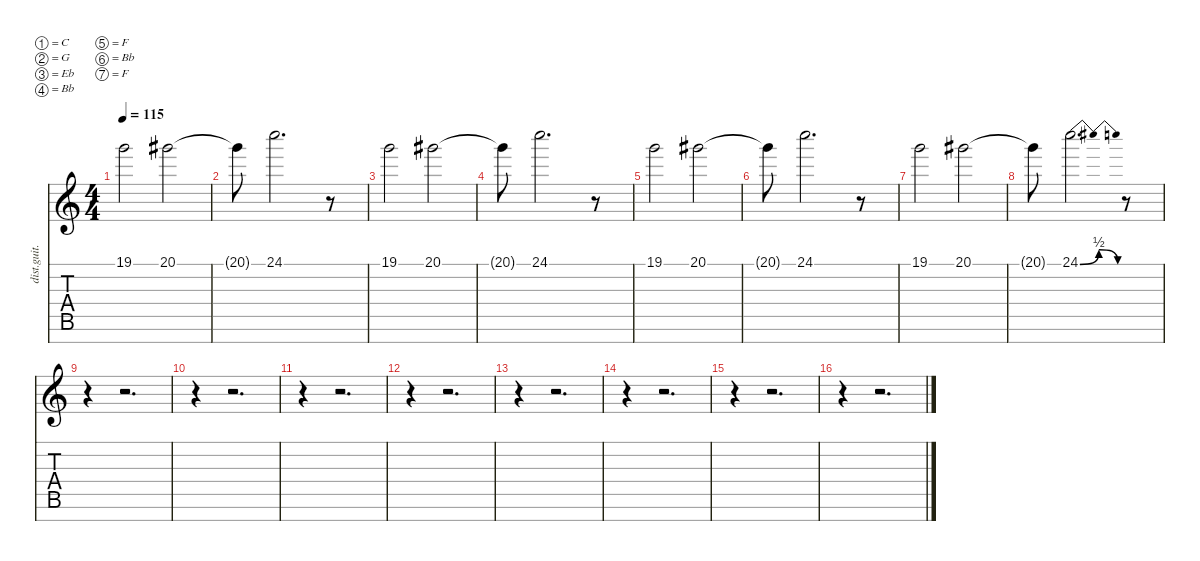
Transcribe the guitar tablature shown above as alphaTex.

\defaultSystemsLayout 4
\hideDynamics
\bracketExtendMode nobrackets
\track ("Ambience Octave" "dist.guit.") {instrument distortionguitar}
\staff {score tabs}
\tuning (C4 G3 Eb3 Bb2 F2 Bb1 F1)
\ts (4 4)
\tempo 115
\clef g2
\ks c
19.1.2{dy f} 20.1{acc #}.2 |
20.1{t acc #}.8 24.1.2{d} r.8 |
19.1.2 20.1{acc #}.2 |
20.1{t acc #}.8 24.1.2{d} r.8 |
19.1.2 20.1{acc #}.2 |
20.1{t acc #}.8 24.1.2{d} r.8 |
19.1.2 20.1{acc #}.2 |
20.1{t acc #}.8 24.1{be (bendrelease 0 0 15 2 30 2 45 0)}.2{d} r.8 |
r.4 r.2{d} |
r.4 r.2{d} |
r.4 r.2{d} |
r.4 r.2{d} |
r.4 r.2{d} |
r.4 r.2{d} |
r.4 r.2{d} |
r.4 r.2{d}
